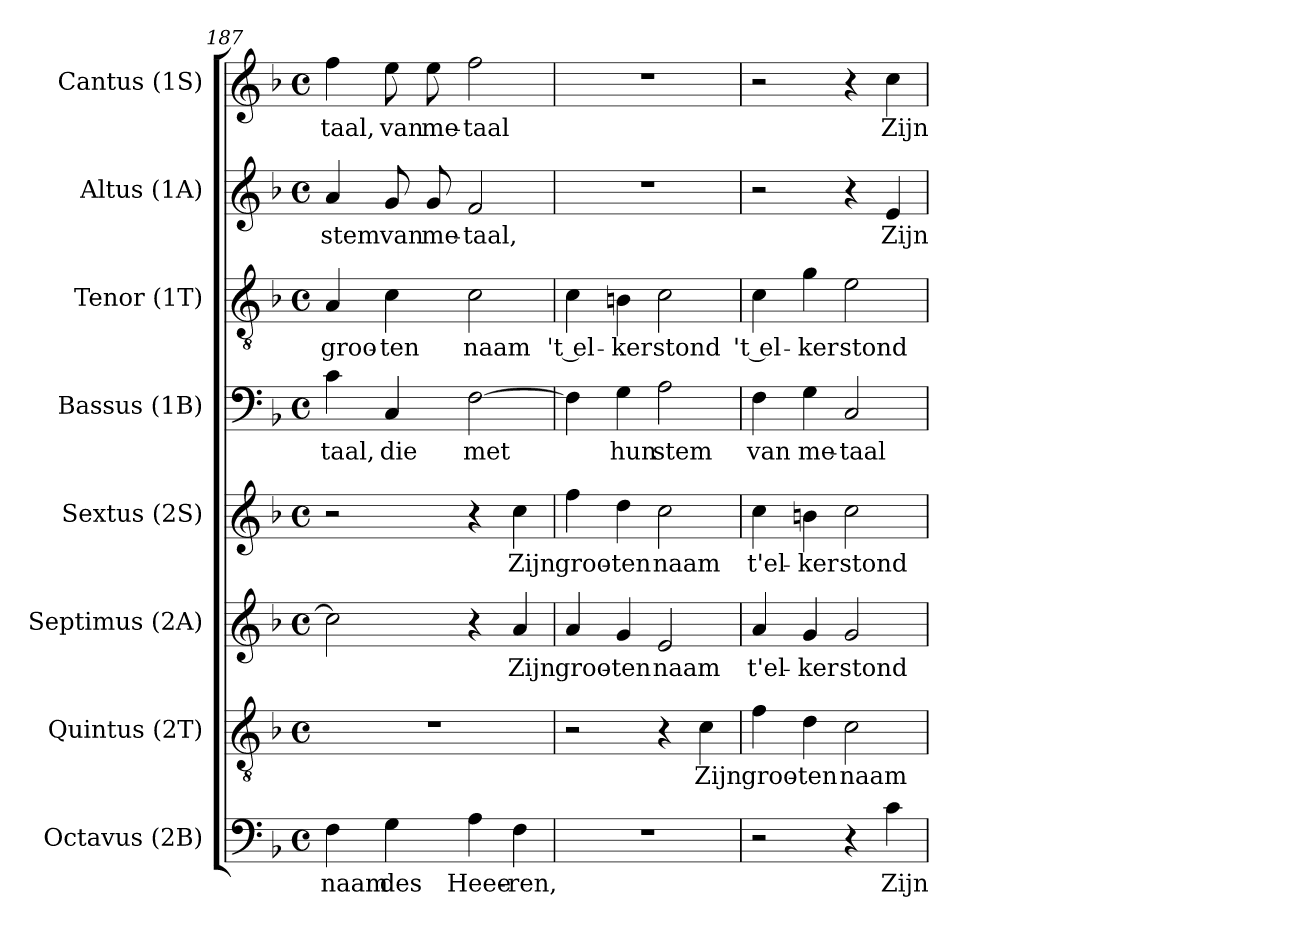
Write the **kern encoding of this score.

**kern	**text	**kern	**text	**kern	**text	**kern	**text	**kern	**text	**kern	**text	**kern	**text	**kern	**text
*part8	*part8	*part7	*part7	*part6	*part6	*part5	*part5	*part4	*part4	*part3	*part3	*part2	*part2	*part1	*part1
*staff8	*staff8	*staff7	*staff7	*staff6	*staff6	*staff5	*staff5	*staff4	*staff4	*staff3	*staff3	*staff2	*staff2	*staff1	*staff1
*I"Octavus (2B)	*	*I"Quintus (2T)	*	*I"Septimus (2A)	*	*I"Sextus (2S)	*	*I"Bassus (1B)	*	*I"Tenor (1T)	*	*I"Altus (1A)	*	*I"Cantus (1S)	*
*I'Octavus	*	*I'Quintus	*	*I'Septimus	*	*I'Sextus	*	*I'Bassus	*	*I'Tenor	*	*I'Altus	*	*I'Cantus	*
*clefF4	*	*clefGv2	*	*clefG2	*	*clefG2	*	*clefF4	*	*clefGv2	*	*clefG2	*	*clefG2	*
*k[b-]	*	*k[b-]	*	*k[b-]	*	*k[b-]	*	*k[b-]	*	*k[b-]	*	*k[b-]	*	*k[b-]	*
*F:	*	*F:	*	*F:	*	*F:	*	*F:	*	*F:	*	*F:	*	*F:	*
*M4/4	*	*M4/4	*	*M4/4	*	*M4/4	*	*M4/4	*	*M4/4	*	*M4/4	*	*M4/4	*
*met(c)	*	*met(c)	*	*met(c)	*	*met(c)	*	*met(c)	*	*met(c)	*	*met(c)	*	*met(c)	*
=187	=187	=187	=187	=187	=187	=187	=187	=187	=187	=187	=187	=187	=187	=187	=187
!	!LO:LY:b:color=#000000	!	!	!	!	!	!	!	!	!	!	!	!	!	!
!	!	!	!	!	!	!	!	!	!LO:LY:b:color=#000000	!	!	!	!	!	!
!	!	!	!	!	!	!	!	!	!	!	!LO:LY:b:color=#000000	!	!	!	!
!	!	!	!	!	!	!	!	!	!	!	!	!	!LO:LY:b:color=#000000	!	!
!	!	!	!	!	!	!	!	!	!	!	!	!	!	!	!LO:LY:b:color=#000000
4Fi\	naam	1r	.	2cci\]	.	2r	.	4ci\	-taal,	4Ai/	groo-	4ai/	stem	4ffi\	-taal,
!	!LO:LY:b:color=#000000	!	!	!	!	!	!	!	!	!	!	!	!	!	!
!	!	!	!	!	!	!	!	!	!LO:LY:b:color=#000000	!	!	!	!	!	!
!	!	!	!	!	!	!	!	!	!	!	!LO:LY:b:color=#000000	!	!	!	!
!	!	!	!	!	!	!	!	!	!	!	!	!	!LO:LY:b:color=#000000	!	!
!	!	!	!	!	!	!	!	!	!	!	!	!	!	!	!LO:LY:b:color=#000000
4Gi\	des	.	.	.	.	.	.	4Ci/	die	4ci\	-ten	8gi/	van	8eei\	van
!	!	!	!	!	!	!	!	!	!	!	!	!	!LO:LY:b:color=#000000	!	!
!	!	!	!	!	!	!	!	!	!	!	!	!	!	!	!LO:LY:b:color=#000000
.	.	.	.	.	.	.	.	.	.	.	.	8gi/	me-	8eei\	me-
!	!LO:LY:b:color=#000000	!	!	!	!	!	!	!	!	!	!	!	!	!	!
!	!	!	!	!	!	!	!	!	!LO:LY:b:color=#000000	!	!	!	!	!	!
!	!	!	!	!	!	!	!	!	!	!	!LO:LY:b:color=#000000	!	!	!	!
!	!	!	!	!	!	!	!	!	!	!	!	!	!LO:LY:b:color=#000000	!	!
!	!	!	!	!	!	!	!	!	!	!	!	!	!	!	!LO:LY:b:color=#000000
4Ai\	Heee-	.	.	4r	.	4r	.	[>2Fi\	met	2ci\	naam	2fi/	-taal,	2ffi\	-taal
!	!LO:LY:b:color=#000000	!	!	!	!	!	!	!	!	!	!	!	!	!	!
!	!	!	!	!	!LO:LY:b:color=#000000	!	!	!	!	!	!	!	!	!	!
!	!	!	!	!	!	!	!LO:LY:b:color=#000000	!	!	!	!	!	!	!	!
4Fi\	-ren,	.	.	4ai/	Zijn	4cci\	Zijn	.	.	.	.	.	.	.	.
=188	=188	=188	=188	=188	=188	=188	=188	=188	=188	=188	=188	=188	=188	=188	=188
!	!	!	!	!	!LO:LY:b:color=#000000	!	!	!	!	!	!	!	!	!	!
!	!	!	!	!	!	!	!LO:LY:b:color=#000000	!	!	!	!	!	!	!	!
!	!	!	!	!	!	!	!	!	!	!	!LO:LY:b:color=#000000	!	!	!	!
1r	.	2r	.	4ai/	groo-	4ffi\	groo-	4Fi\]	.	4ci\	't el-	1r	.	1r	.
!	!	!	!	!	!LO:LY:b:color=#000000	!	!	!	!	!	!	!	!	!	!
!	!	!	!	!	!	!	!LO:LY:b:color=#000000	!	!	!	!	!	!	!	!
!	!	!	!	!	!	!	!	!	!LO:LY:b:color=#000000	!	!	!	!	!	!
!	!	!	!	!	!	!	!	!	!	!	!LO:LY:b:color=#000000	!	!	!	!
.	.	.	.	4gi/	-ten	4ddi\	-ten	4Gi\	hun	4Bni\	-ker	.	.	.	.
!	!	!	!	!	!LO:LY:b:color=#000000	!	!	!	!	!	!	!	!	!	!
!	!	!	!	!	!	!	!LO:LY:b:color=#000000	!	!	!	!	!	!	!	!
!	!	!	!	!	!	!	!	!	!LO:LY:b:color=#000000	!	!	!	!	!	!
!	!	!	!	!	!	!	!	!	!	!	!LO:LY:b:color=#000000	!	!	!	!
.	.	4r	.	2ei/	naam	2cci\	naam	2Ai\	stem	2ci\	stond	.	.	.	.
!	!	!	!LO:LY:b:color=#000000	!	!	!	!	!	!	!	!	!	!	!	!
.	.	4ci\	Zijn	.	.	.	.	.	.	.	.	.	.	.	.
!!LO:PB:g=z
=189	=189	=189	=189	=189	=189	=189	=189	=189	=189	=189	=189	=189	=189	=189	=189
!	!	!	!LO:LY:b:color=#000000	!	!	!	!	!	!	!	!	!	!	!	!
!	!	!	!	!	!LO:LY:b:color=#000000	!	!	!	!	!	!	!	!	!	!
!	!	!	!	!	!	!	!LO:LY:b:color=#000000	!	!	!	!	!	!	!	!
!	!	!	!	!	!	!	!	!	!LO:LY:b:color=#000000	!	!	!	!	!	!
!	!	!	!	!	!	!	!	!	!	!	!LO:LY:b:color=#000000	!	!	!	!
2r	.	4fi\	groo-	4ai/	t'el-	4cci\	t'el-	4Fi\	van	4ci\	't el-	2r	.	2r	.
!	!	!	!LO:LY:b:color=#000000	!	!	!	!	!	!	!	!	!	!	!	!
!	!	!	!	!	!LO:LY:b:color=#000000	!	!	!	!	!	!	!	!	!	!
!	!	!	!	!	!	!	!LO:LY:b:color=#000000	!	!	!	!	!	!	!	!
!	!	!	!	!	!	!	!	!	!LO:LY:b:color=#000000	!	!	!	!	!	!
!	!	!	!	!	!	!	!	!	!	!	!LO:LY:b:color=#000000	!	!	!	!
.	.	4di\	-ten	4gi/	-ker	4bni\	-ker	4Gi\	me-	4gi\	-ker	.	.	.	.
!	!	!	!LO:LY:b:color=#000000	!	!	!	!	!	!	!	!	!	!	!	!
!	!	!	!	!	!LO:LY:b:color=#000000	!	!	!	!	!	!	!	!	!	!
!	!	!	!	!	!	!	!LO:LY:b:color=#000000	!	!	!	!	!	!	!	!
!	!	!	!	!	!	!	!	!	!LO:LY:b:color=#000000	!	!	!	!	!	!
!	!	!	!	!	!	!	!	!	!	!	!LO:LY:b:color=#000000	!	!	!	!
4r	.	2ci\	naam	2gi/	stond	2cci\	stond	2Ci/	-taal	2ei\	stond	4r	.	4r	.
!	!LO:LY:b:color=#000000	!	!	!	!	!	!	!	!	!	!	!	!	!	!
!	!	!	!	!	!	!	!	!	!	!	!	!	!LO:LY:b:color=#000000	!	!
!	!	!	!	!	!	!	!	!	!	!	!	!	!	!	!LO:LY:b:color=#000000
4ci\	Zijn	.	.	.	.	.	.	.	.	.	.	4ei/	Zijn	4cci\	Zijn
=	=	=	=	=	=	=	=	=	=	=	=	=	=	=	=
*-	*-	*-	*-	*-	*-	*-	*-	*-	*-	*-	*-	*-	*-	*-	*-
